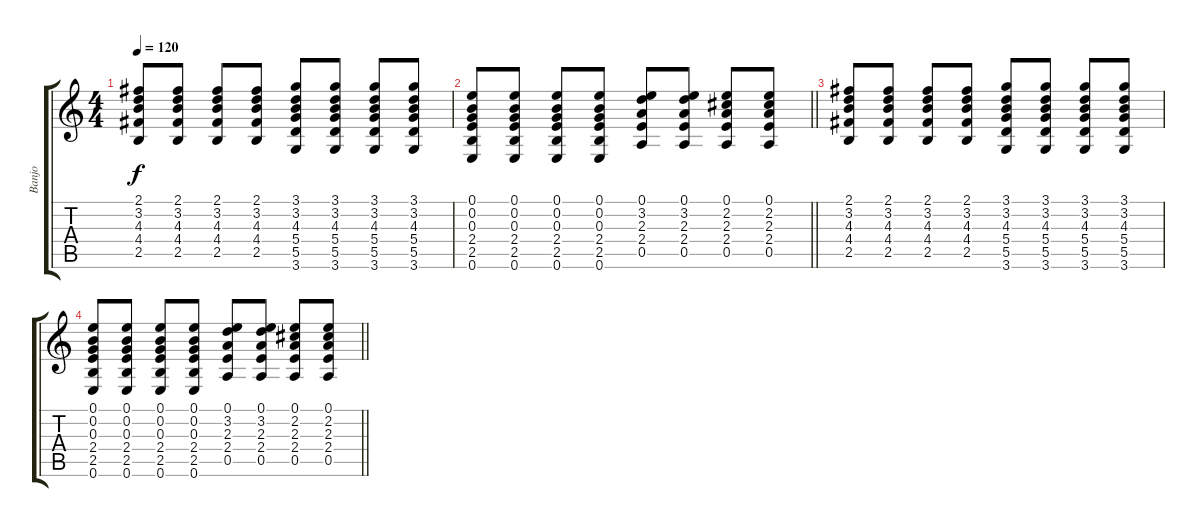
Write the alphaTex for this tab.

\track ("Banjo" "Banjo") {instrument banjo}
\staff {score tabs}
\tuning (E4 B3 G3 D3 A2 E2) {hide}
\displaytranspose 12
\ts (4 4)
\tempo 120
\clef g2
\ks c
(2.1 3.2 4.3 4.4 2.5).8{dy f volume 5} (2.1 3.2 4.3 4.4 2.5).8 (2.1 3.2 4.3 4.4 2.5).8 (2.1 3.2 4.3 4.4 2.5).8 (3.1 3.2 4.3 5.4 5.5 3.6).8 (3.1 3.2 4.3 5.4 5.5 3.6).8 (3.1 3.2 4.3 5.4 5.5 3.6).8 (3.1 3.2 4.3 5.4 5.5 3.6).8 |
\barLineRight lightlight
(0.1 0.2 0.3 2.4 2.5 0.6).8 (0.1 0.2 0.3 2.4 2.5 0.6).8 (0.1 0.2 0.3 2.4 2.5 0.6).8 (0.1 0.2 0.3 2.4 2.5 0.6).8 (0.1 3.2 2.3 2.4 0.5).8 (0.1 3.2 2.3 2.4 0.5).8 (0.1 2.2 2.3 2.4 0.5).8 (0.1 2.2 2.3 2.4 0.5).8 |
(2.1 3.2 4.3 4.4 2.5).8{volume 4} (2.1 3.2 4.3 4.4 2.5).8 (2.1 3.2 4.3 4.4 2.5).8 (2.1 3.2 4.3 4.4 2.5).8 (3.1 3.2 4.3 5.4 5.5 3.6).8 (3.1 3.2 4.3 5.4 5.5 3.6).8 (3.1 3.2 4.3 5.4 5.5 3.6).8 (3.1 3.2 4.3 5.4 5.5 3.6).8 |
\barLineRight lightlight
(0.1 0.2 0.3 2.4 2.5 0.6).8 (0.1 0.2 0.3 2.4 2.5 0.6).8 (0.1 0.2 0.3 2.4 2.5 0.6).8 (0.1 0.2 0.3 2.4 2.5 0.6).8 (0.1 3.2 2.3 2.4 0.5).8 (0.1 3.2 2.3 2.4 0.5).8 (0.1 2.2 2.3 2.4 0.5).8 (0.1 2.2 2.3 2.4 0.5).8
